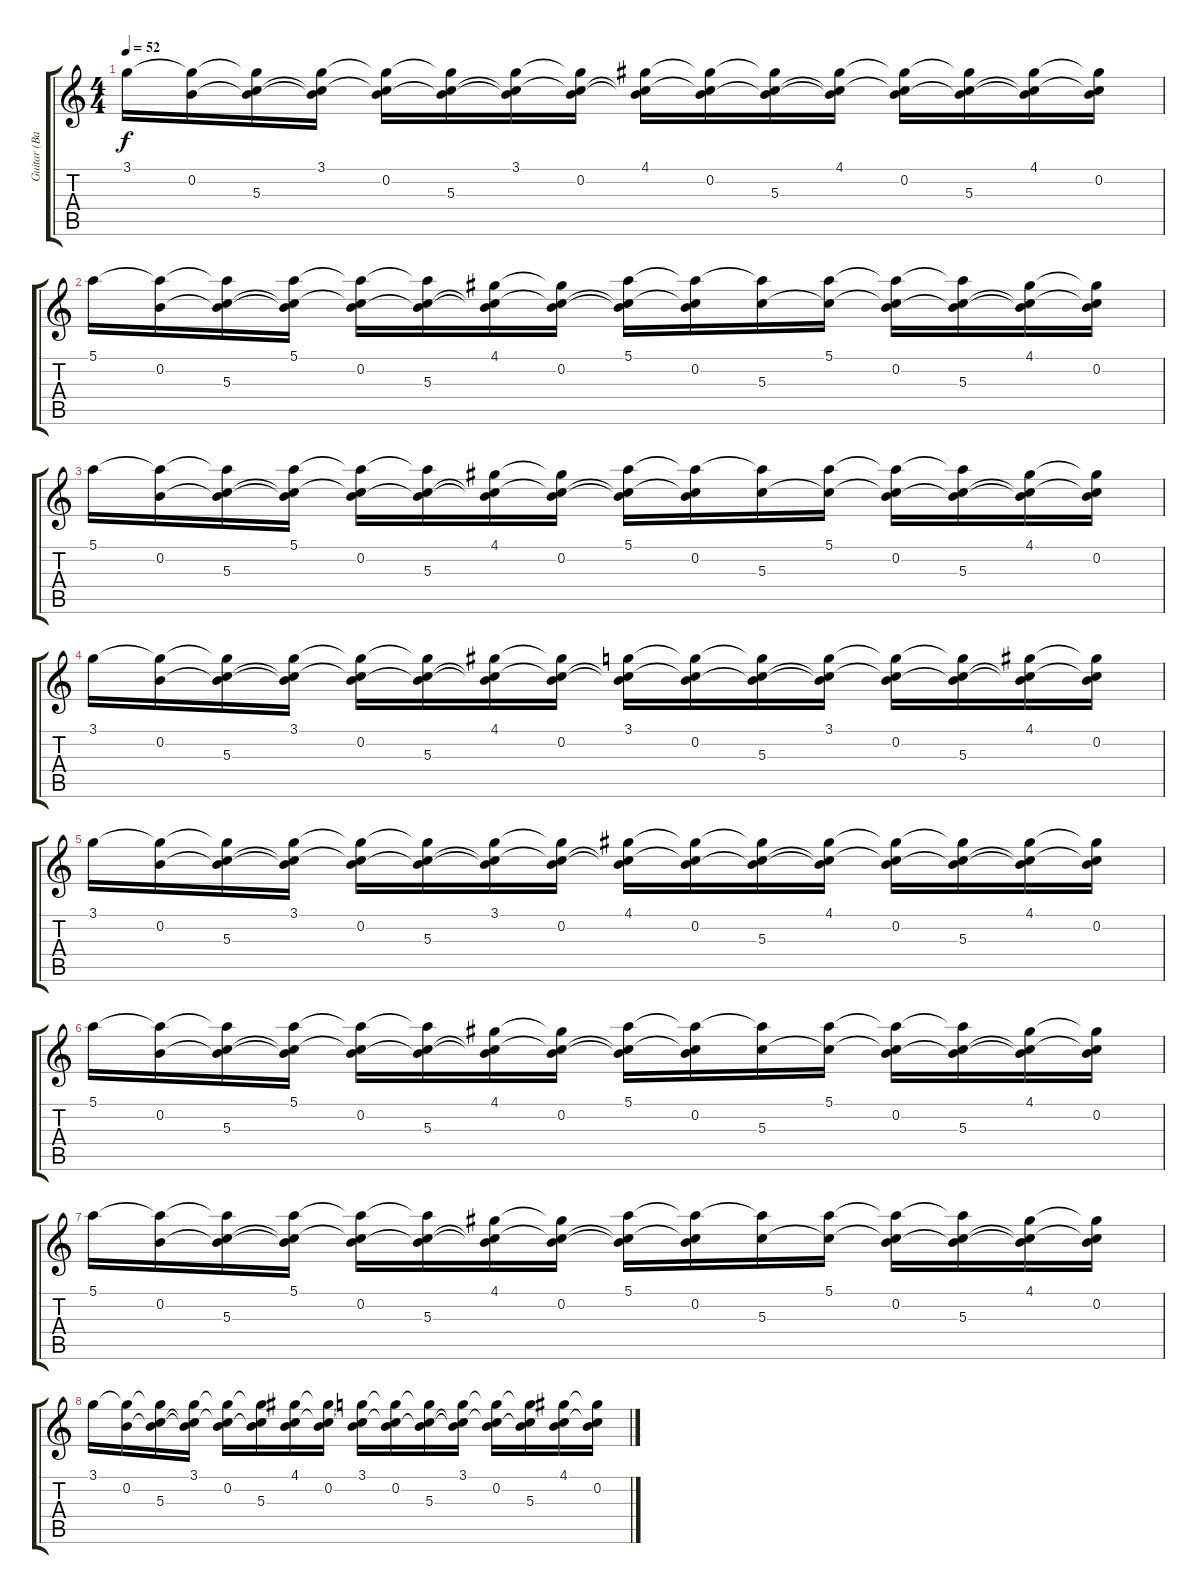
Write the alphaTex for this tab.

\track ("Guitar (Вадим)" "Guitar (Ва") {instrument electricguitarclean}
\staff {score tabs}
\tuning (E4 B3 G3 D3 A2 E2) {hide}
\ts (4 4)
\tempo 52
\clef g2
\ks c
3.1.16{dy f} (3.1{t} 0.2).16 (3.1{t} 0.2{t} 5.3).16 (3.1 0.2{t} 5.3{t}).16 (3.1{t} 0.2 5.3{t}).16 (3.1{t} 0.2{t} 5.3).16 (3.1 0.2{t} 5.3{t}).16 (3.1{t} 0.2 5.3{t}).16 (4.1 0.2{t} 5.3{t}).16 (4.1{t} 0.2 5.3{t}).16 (4.1{t} 0.2{t} 5.3).16 (4.1 0.2{t} 5.3{t}).16 (4.1{t} 0.2 5.3{t}).16 (4.1{t} 0.2{t} 5.3).16 (4.1 0.2{t} 5.3{t}).16 (4.1{t} 0.2 5.3{t}).16 |
5.1.16 (5.1{t} 0.2).16 (5.1{t} 0.2{t} 5.3).16 (5.1 0.2{t} 5.3{t}).16 (5.1{t} 0.2 5.3{t}).16 (5.1{t} 0.2{t} 5.3).16 (4.1 0.2{t} 5.3{t}).16 (4.1{t} 0.2 5.3{t}).16 (5.1 0.2{t} 5.3{t}).16 (5.1{t} 0.2 5.3{t}).16 (5.1{t} 5.3).16 (5.1 5.3{t}).16 (5.1{t} 0.2 5.3{t}).16 (5.1{t} 0.2{t} 5.3).16 (4.1 0.2{t} 5.3{t}).16 (4.1{t} 0.2 5.3{t}).16 |
5.1.16 (5.1{t} 0.2).16 (5.1{t} 0.2{t} 5.3).16 (5.1 0.2{t} 5.3{t}).16 (5.1{t} 0.2 5.3{t}).16 (5.1{t} 0.2{t} 5.3).16 (4.1 0.2{t} 5.3{t}).16 (4.1{t} 0.2 5.3{t}).16 (5.1 0.2{t} 5.3{t}).16 (5.1{t} 0.2 5.3{t}).16 (5.1{t} 5.3).16 (5.1 5.3{t}).16 (5.1{t} 0.2 5.3{t}).16 (5.1{t} 0.2{t} 5.3).16 (4.1 0.2{t} 5.3{t}).16 (4.1{t} 0.2 5.3{t}).16 |
3.1.16 (3.1{t} 0.2).16 (3.1{t} 0.2{t} 5.3).16 (3.1 0.2{t} 5.3{t}).16 (3.1{t} 0.2 5.3{t}).16 (3.1{t} 0.2{t} 5.3).16 (4.1 0.2{t} 5.3{t}).16 (4.1{t} 0.2 5.3{t}).16 (3.1 0.2{t} 5.3{t}).16 (3.1{t} 0.2 5.3{t}).16 (3.1{t} 0.2{t} 5.3).16 (3.1 0.2{t} 5.3{t}).16 (3.1{t} 0.2 5.3{t}).16 (3.1{t} 0.2{t} 5.3).16 (4.1 0.2{t} 5.3{t}).16 (4.1{t} 0.2 5.3{t}).16 |
3.1.16 (3.1{t} 0.2).16 (3.1{t} 0.2{t} 5.3).16 (3.1 0.2{t} 5.3{t}).16 (3.1{t} 0.2 5.3{t}).16 (3.1{t} 0.2{t} 5.3).16 (3.1 0.2{t} 5.3{t}).16 (3.1{t} 0.2 5.3{t}).16 (4.1 0.2{t} 5.3{t}).16 (4.1{t} 0.2 5.3{t}).16 (4.1{t} 0.2{t} 5.3).16 (4.1 0.2{t} 5.3{t}).16 (4.1{t} 0.2 5.3{t}).16 (4.1{t} 0.2{t} 5.3).16 (4.1 0.2{t} 5.3{t}).16 (4.1{t} 0.2 5.3{t}).16 |
5.1.16 (5.1{t} 0.2).16 (5.1{t} 0.2{t} 5.3).16 (5.1 0.2{t} 5.3{t}).16 (5.1{t} 0.2 5.3{t}).16 (5.1{t} 0.2{t} 5.3).16 (4.1 0.2{t} 5.3{t}).16 (4.1{t} 0.2 5.3{t}).16 (5.1 0.2{t} 5.3{t}).16 (5.1{t} 0.2 5.3{t}).16 (5.1{t} 5.3).16 (5.1 5.3{t}).16 (5.1{t} 0.2 5.3{t}).16 (5.1{t} 0.2{t} 5.3).16 (4.1 0.2{t} 5.3{t}).16 (4.1{t} 0.2 5.3{t}).16 |
5.1.16 (5.1{t} 0.2).16 (5.1{t} 0.2{t} 5.3).16 (5.1 0.2{t} 5.3{t}).16 (5.1{t} 0.2 5.3{t}).16 (5.1{t} 0.2{t} 5.3).16 (4.1 0.2{t} 5.3{t}).16 (4.1{t} 0.2 5.3{t}).16 (5.1 0.2{t} 5.3{t}).16 (5.1{t} 0.2 5.3{t}).16 (5.1{t} 5.3).16 (5.1 5.3{t}).16 (5.1{t} 0.2 5.3{t}).16 (5.1{t} 0.2{t} 5.3).16 (4.1 0.2{t} 5.3{t}).16 (4.1{t} 0.2 5.3{t}).16 |
3.1.16 (3.1{t} 0.2).16 (3.1{t} 0.2{t} 5.3).16 (3.1 0.2{t} 5.3{t}).16 (3.1{t} 0.2 5.3{t}).16 (3.1{t} 0.2{t} 5.3).16 (4.1 0.2{t} 5.3{t}).16 (4.1{t} 0.2 5.3{t}).16 (3.1 0.2{t} 5.3{t}).16 (3.1{t} 0.2 5.3{t}).16 (3.1{t} 0.2{t} 5.3).16 (3.1 0.2{t} 5.3{t}).16 (3.1{t} 0.2 5.3{t}).16 (3.1{t} 0.2{t} 5.3).16 (4.1 0.2{t} 5.3{t}).16 (4.1{t} 0.2 5.3{t}).16
